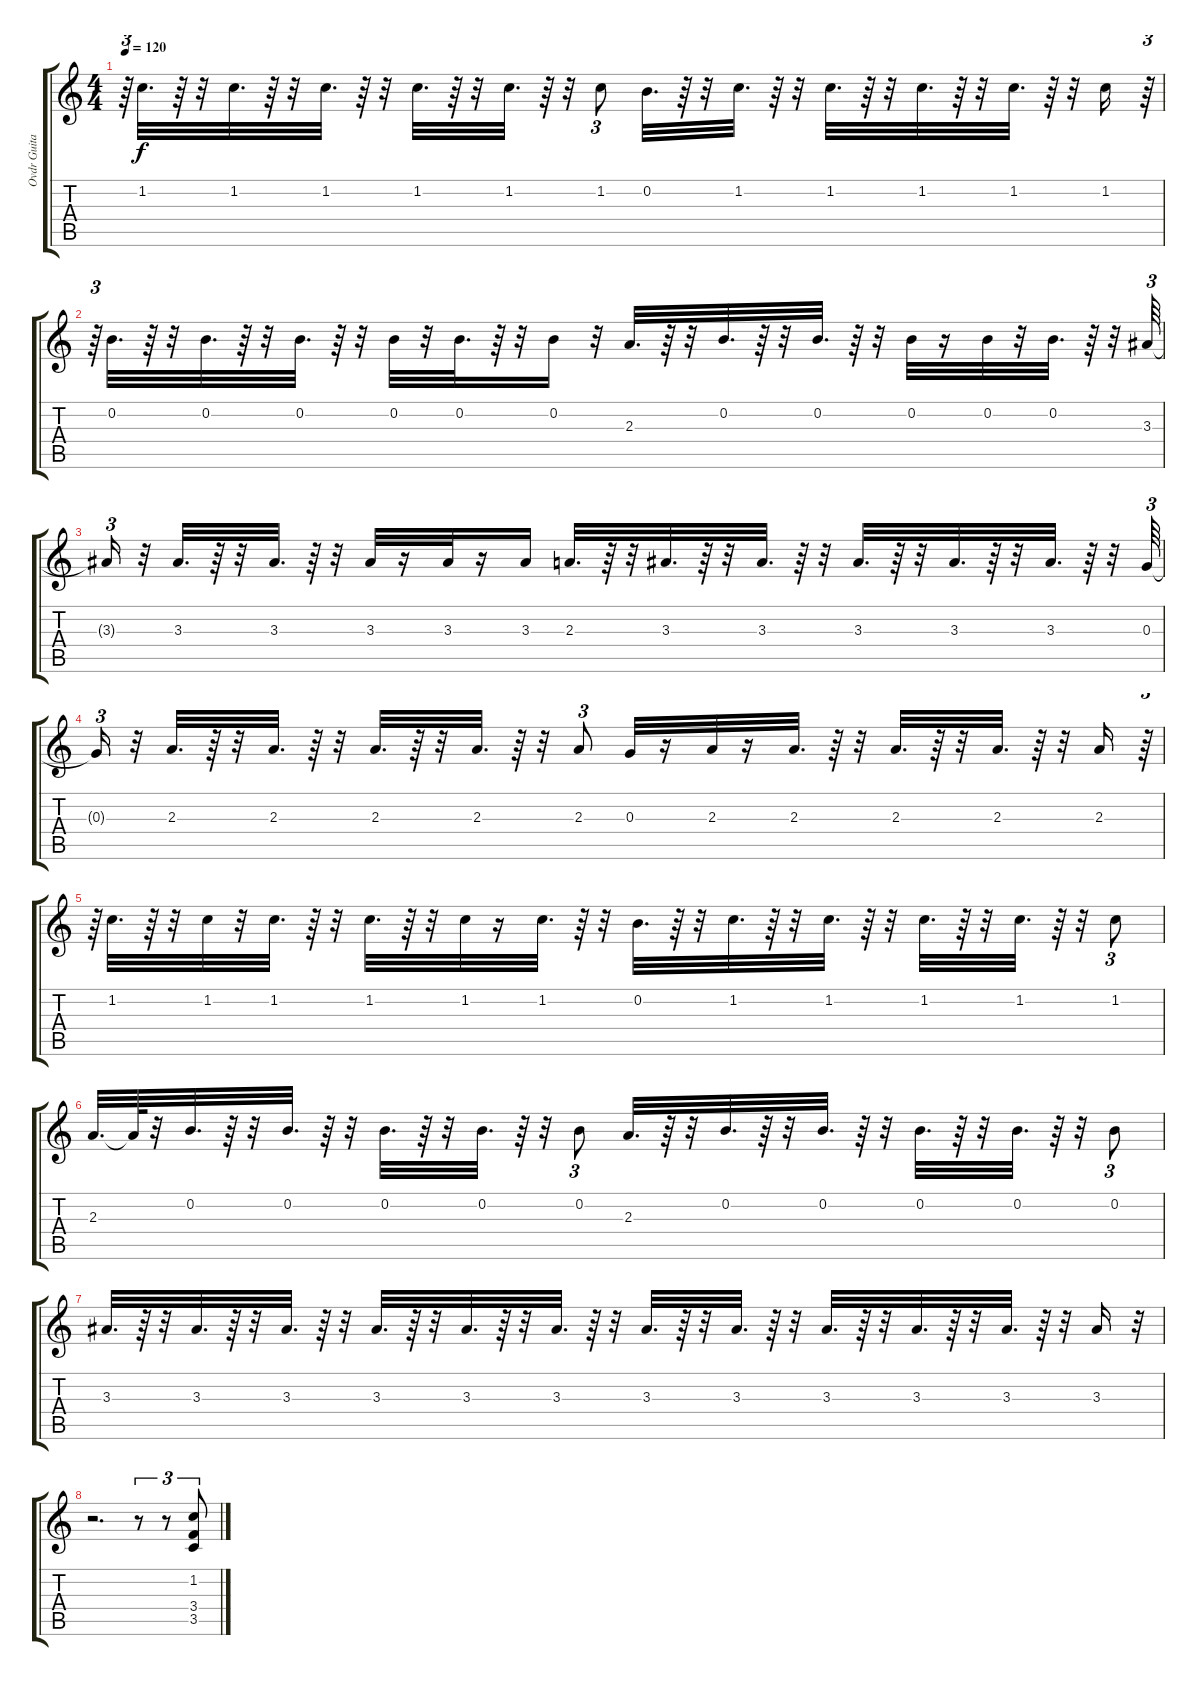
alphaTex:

\track ("Ovdr Guitar" "Ovdr Guita") {instrument overdrivenguitar}
\staff {score tabs}
\tuning (E4 B3 G3 D3 A2 E2) {hide}
\ts (4 4)
\tempo 120
\clef g2
\ks c
r.64{tu (3 2) dy f} 1.2.32{d} r.64 r.32 1.2.32{d} r.64 r.32 1.2.32{d} r.64 r.32 1.2.32{d} r.64 r.32 1.2.32{d} r.64 r.32 1.2.8{tu (3 2)} 0.2.32{d} r.64 r.32 1.2.32{d} r.64 r.32 1.2.32{d} r.64 r.32 1.2.32{d} r.64 r.32 1.2.32{d} r.64 r.32 1.2.16 r.64{tu (3 2)} |
r.64{tu (3 2)} 0.2.32{d} r.64 r.32 0.2.32{d} r.64 r.32 0.2.32{d} r.64 r.32 0.2.32 r.32 0.2.32{d} r.64 r.32 0.2.16 r.32 2.3.32{d} r.64 r.32 0.2.32{d} r.64 r.32 0.2.32{d} r.64 r.32 0.2.32 r.16 0.2.32 r.32 0.2.32{d} r.64 r.32 3.3.64{tu (3 2)} |
3.3{t}.16{tu (3 2)} r.32 3.3.32{d} r.64 r.32 3.3.32{d} r.64 r.32 3.3.32 r.16 3.3.32 r.16 3.3.16 2.3.32{d} r.64 r.32 3.3.32{d} r.64 r.32 3.3.32{d} r.64 r.32 3.3.32{d} r.64 r.32 3.3.32{d} r.64 r.32 3.3.32{d} r.64 r.32 0.3.64{tu (3 2)} |
0.3{t}.16{tu (3 2)} r.32 2.3.32{d} r.64 r.32 2.3.32{d} r.64 r.32 2.3.32{d} r.64 r.32 2.3.32{d} r.64 r.32 2.3.8{tu (3 2)} 0.3.32 r.16 2.3.32 r.16 2.3.32{d} r.64 r.32 2.3.32{d} r.64 r.32 2.3.32{d} r.64 r.32 2.3.16 r.64{tu (3 2)} |
r.64{tu (3 2)} 1.2.32{d} r.64 r.32 1.2.32 r.32 1.2.32{d} r.64 r.32 1.2.32{d} r.64 r.32 1.2.32 r.16 1.2.32{d} r.64 r.32 0.2.32{d} r.64 r.32 1.2.32{d} r.64 r.32 1.2.32{d} r.64 r.32 1.2.32{d} r.64 r.32 1.2.32{d} r.64 r.32 1.2.8{tu (3 2)} |
2.3.32{d} 2.3{t}.64 r.32 0.2.32{d} r.64 r.32 0.2.32{d} r.64 r.32 0.2.32{d} r.64 r.32 0.2.32{d} r.64 r.32 0.2.8{tu (3 2)} 2.3.32{d} r.64 r.32 0.2.32{d} r.64 r.32 0.2.32{d} r.64 r.32 0.2.32{d} r.64 r.32 0.2.32{d} r.64 r.32 0.2.8{tu (3 2)} |
3.3.32{d} r.64 r.32 3.3.32{d} r.64 r.32 3.3.32{d} r.64 r.32 3.3.32{d} r.64 r.32 3.3.32{d} r.64 r.32 3.3.32{d} r.64 r.32 3.3.32{d} r.64 r.32 3.3.32{d} r.64 r.32 3.3.32{d} r.64 r.32 3.3.32{d} r.64 r.32 3.3.32{d} r.64 r.32 3.3.16 r.32{tu (3 2)} |
r.2{d} r.8{tu (3 2)} r.8{tu (3 2)} (1.2 3.4 3.5).8{tu (3 2)}
